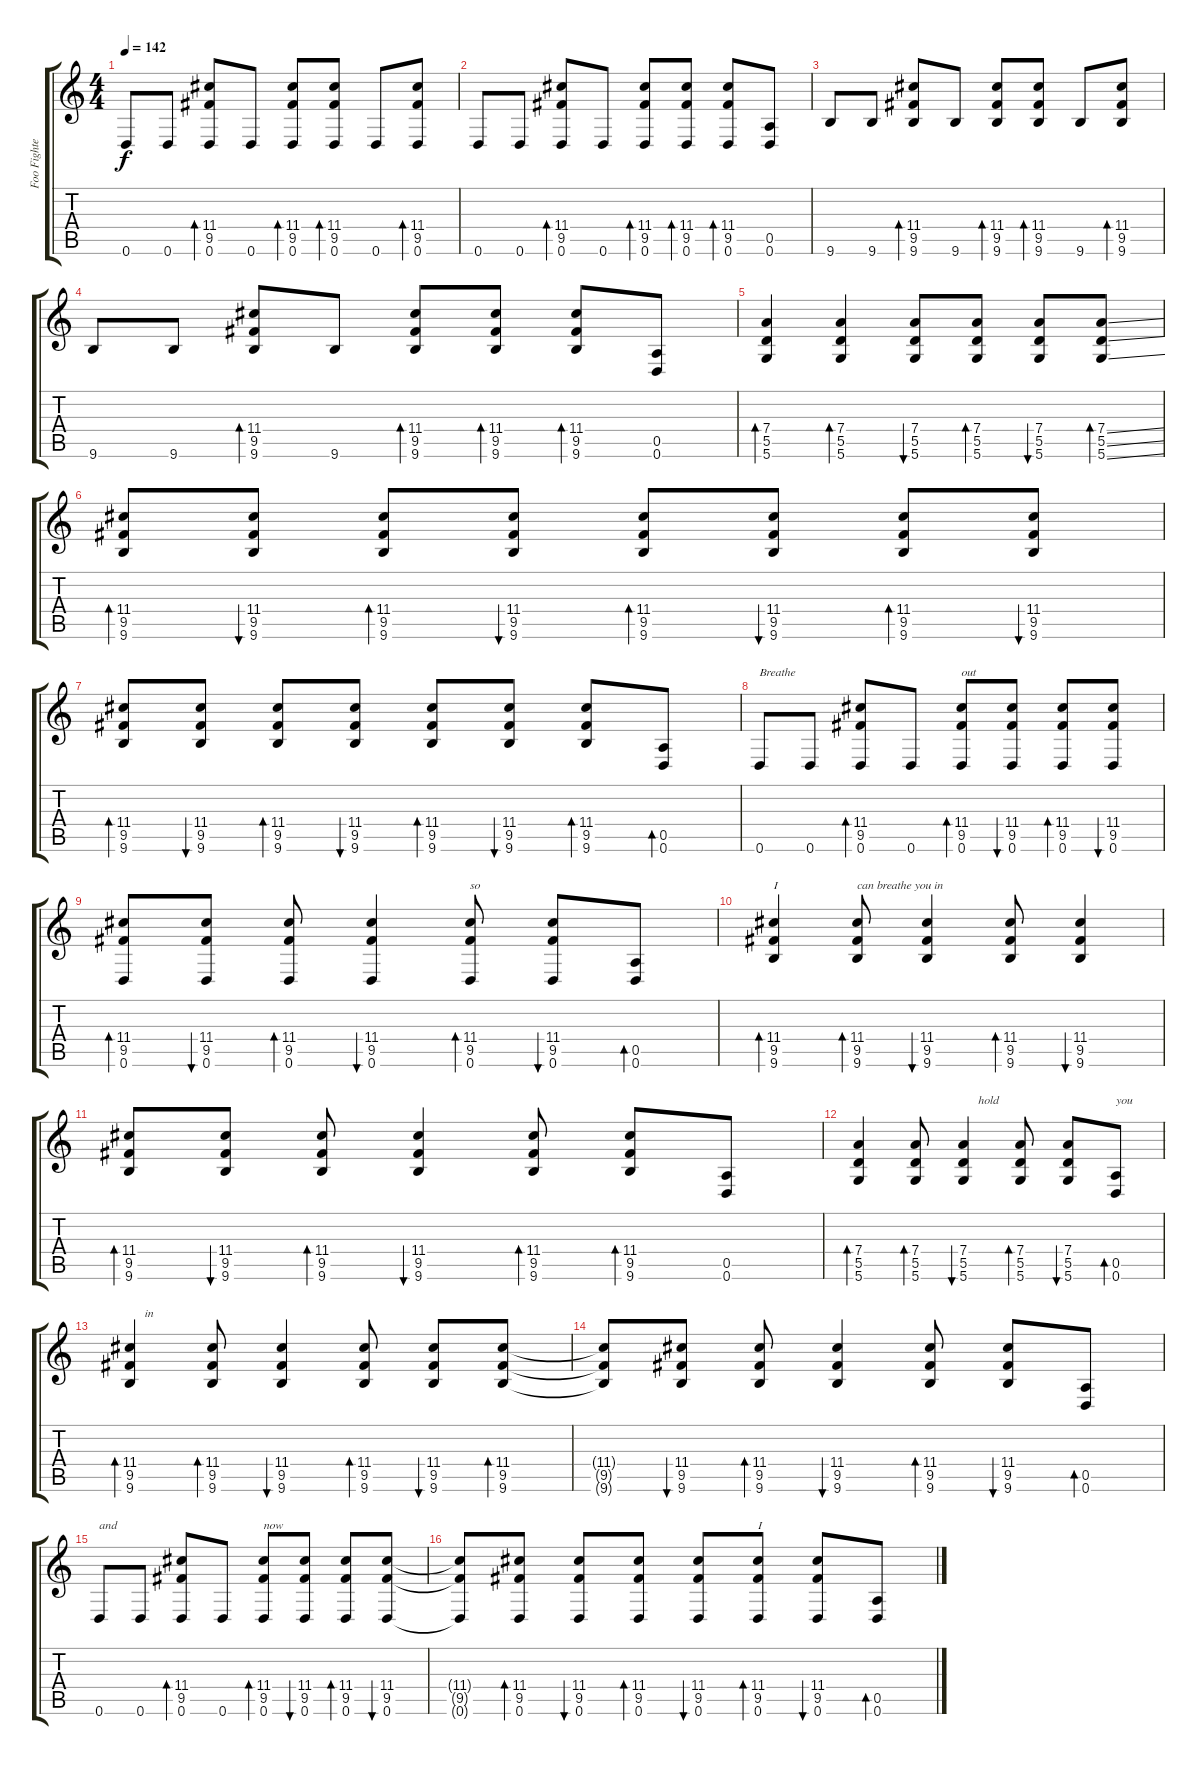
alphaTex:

\track ("Foo Fighters" "Foo Fighte") {instrument acousticguitarsteel}
\staff {score tabs}
\tuning (E4 B3 G3 D3 A2 D2) {hide}
\ts (4 4)
\tempo 142
\clef g2
\ks c
0.6.8{dy f} 0.6.8 (11.4 9.5 0.6).8{bd 60} 0.6.8 (11.4 9.5 0.6).8{bd 60} (11.4 9.5 0.6).8{bd 60} 0.6.8 (11.4 9.5 0.6).8{bd 60} |
0.6.8 0.6.8 (11.4 9.5 0.6).8{bd 60} 0.6.8 (11.4 9.5 0.6).8{bd 60} (11.4 9.5 0.6).8{bd 60} (11.4 9.5 0.6).8{bd 60} (0.5 0.6).8 |
9.6.8 9.6.8 (11.4 9.5 9.6).8{bd 60} 9.6.8 (11.4 9.5 9.6).8{bd 60} (11.4 9.5 9.6).8{bd 60} 9.6.8 (11.4 9.5 9.6).8{bd 60} |
9.6.8 9.6.8 (11.4 9.5 9.6).8{bd 60} 9.6.8 (11.4 9.5 9.6).8{bd 60} (11.4 9.5 9.6).8{bd 60} (11.4 9.5 9.6).8{bd 60} (0.5 0.6).8 |
(7.4 5.5 5.6).4{bd 60} (7.4 5.5 5.6).4{bd 60} (7.4 5.5 5.6).8{bu 60} (7.4 5.5 5.6).8{bd 60} (7.4 5.5 5.6).8{bu 60} (7.4{ss} 5.5{ss} 5.6{ss}).8{bd 60} |
(11.4 9.5 9.6).8{bd 60} (11.4 9.5 9.6).8{bu 60} (11.4 9.5 9.6).8{bd 60} (11.4 9.5 9.6).8{bu 60} (11.4 9.5 9.6).8{bd 60} (11.4 9.5 9.6).8{bu 60} (11.4 9.5 9.6).8{bd 60} (11.4 9.5 9.6).8{bu 60} |
(11.4 9.5 9.6).8{bd 60} (11.4 9.5 9.6).8{bu 60} (11.4 9.5 9.6).8{bd 60} (11.4 9.5 9.6).8{bu 60} (11.4 9.5 9.6).8{bd 60} (11.4 9.5 9.6).8{bu 60} (11.4 9.5 9.6).8{bd 60} (0.5 0.6).8{bd 60} |
0.6.8{txt "Breathe"} 0.6.8 (11.4 9.5 0.6).8{bd 60} 0.6.8 (11.4 9.5 0.6).8{bd 60 txt "out"} (11.4 9.5 0.6).8{bu 60} (11.4 9.5 0.6).8{bd 60} (11.4 9.5 0.6).8{bu 60} |
(11.4 9.5 0.6).8{bd 60} (11.4 9.5 0.6).8{bu 60} (11.4 9.5 0.6).8{bd 60} (11.4 9.5 0.6).4{bu 60} (11.4 9.5 0.6).8{bd 60 txt "so"} (11.4 9.5 0.6).8{bu 60} (0.5 0.6).8{bd 60} |
(11.4 9.5 9.6).4{bd 60 txt "I"} (11.4 9.5 9.6).8{bd 60 txt "can breathe you in"} (11.4 9.5 9.6).4{bu 60} (11.4 9.5 9.6).8{bd 60} (11.4 9.5 9.6).4{bu 60} |
(11.4 9.5 9.6).8{bd 60} (11.4 9.5 9.6).8{bu 60} (11.4 9.5 9.6).8{bd 60} (11.4 9.5 9.6).4{bu 60} (11.4 9.5 9.6).8{bd 60} (11.4 9.5 9.6).8{bd 60} (0.5 0.6).8 |
(7.4 5.5 5.6).4{bd 60} (7.4 5.5 5.6).8{bd 60} (7.4 5.5 5.6).4{bu 60 txt "     hold"} (7.4 5.5 5.6).8{bd 60} (7.4 5.5 5.6).8{bu 60} (0.5 0.6).8{bd 60 txt "you"} |
(11.4 9.5 9.6).4{bd 60 txt "     in"} (11.4 9.5 9.6).8{bd 60} (11.4 9.5 9.6).4{bu 60} (11.4 9.5 9.6).8{bd 60} (11.4 9.5 9.6).8{bu 60} (11.4 9.5 9.6).8{bd 60} |
(11.4{t} 9.5{t} 9.6{t}).8 (11.4 9.5 9.6).8{bu 60} (11.4 9.5 9.6).8{bd 60} (11.4 9.5 9.6).4{bu 60} (11.4 9.5 9.6).8{bd 60} (11.4 9.5 9.6).8{bu 60} (0.5 0.6).8{bd 60} |
0.6.8{txt "and"} 0.6.8 (11.4 9.5 0.6).8{bd 60} 0.6.8 (11.4 9.5 0.6).8{bd 60 txt "now"} (11.4 9.5 0.6).8{bu 60} (11.4 9.5 0.6).8{bd 60} (11.4 9.5 0.6).8{bu 60} |
(11.4{t} 9.5{t} 0.6{t}).8 (11.4 9.5 0.6).8{bd 60} (11.4 9.5 0.6).8{bu 60} (11.4 9.5 0.6).8{bd 60} (11.4 9.5 0.6).8{bu 60} (11.4 9.5 0.6).8{bd 60 txt "I"} (11.4 9.5 0.6).8{bu 60} (0.5 0.6).8{bd 60}
